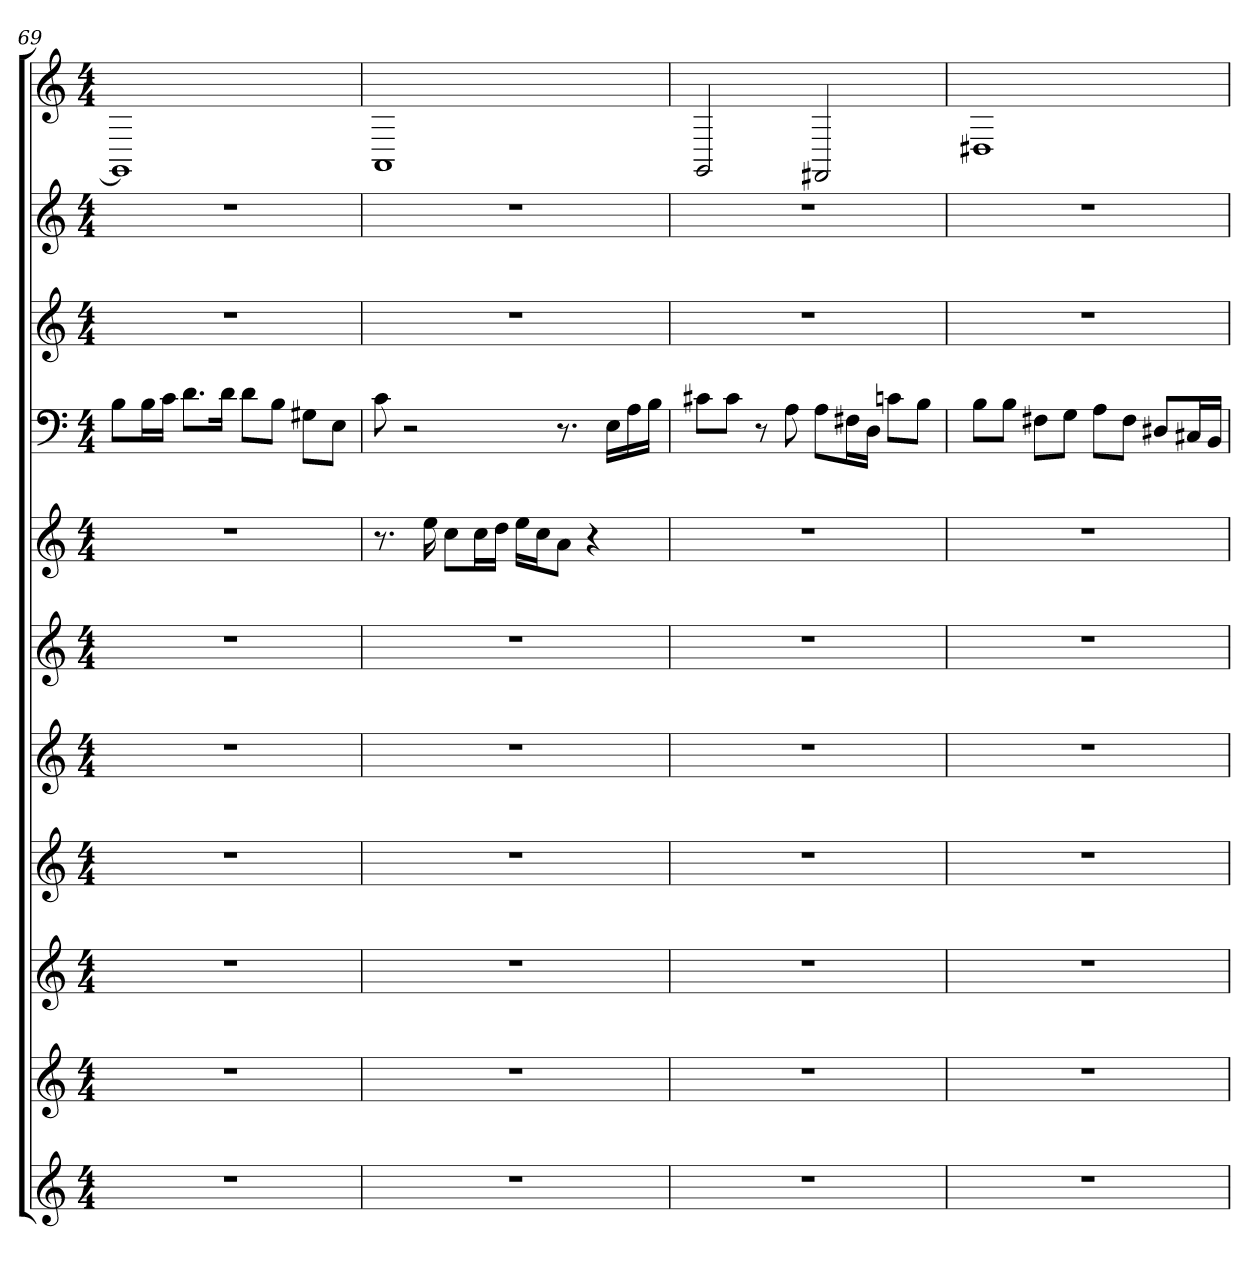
**kern	**kern	**kern	**kern	**kern	**kern	**kern	**kern	**kern	**kern	**kern
*part11	*part10	*part9	*part8	*part7	*part6	*part5	*part4	*part3	*part2	*part1
*staff11	*staff10	*staff9	*staff8	*staff7	*staff6	*staff5	*staff4	*staff3	*staff2	*staff1
*clefG2	*clefG2	*clefG2	*clefG2	*clefG2	*clefG2	*clefG2	*clefF4	*clefG2	*clefG2	*clefG2
*k[]	*k[]	*k[]	*k[]	*k[]	*k[]	*k[]	*k[]	*k[]	*k[]	*k[]
*a:	*a:	*a:	*a:	*a:	*a:	*a:	*a:	*a:	*a:	*a:
*M4/4	*M4/4	*M4/4	*M4/4	*M4/4	*M4/4	*M4/4	*M4/4	*M4/4	*M4/4	*M4/4
=69	=69	=69	=69	=69	=69	=69	=69	=69	=69	=69
1r	1r	1r	1r	1r	1r	1r	8B\L	1r	1r	1GG#]
.	.	.	.	.	.	.	16B\L	.	.	.
.	.	.	.	.	.	.	16c\JJ	.	.	.
.	.	.	.	.	.	.	8.d\L	.	.	.
.	.	.	.	.	.	.	16d\Jk	.	.	.
.	.	.	.	.	.	.	8d\L	.	.	.
.	.	.	.	.	.	.	8B\J	.	.	.
.	.	.	.	.	.	.	8G#X\L	.	.	.
.	.	.	.	.	.	.	8E\J	.	.	.
=70	=70	=70	=70	=70	=70	=70	=70	=70	=70	=70
1r	1r	1r	1r	1r	1r	8.r	8c	1r	1r	1AA
.	.	.	.	.	.	.	2r	.	.	.
.	.	.	.	.	.	16ee	.	.	.	.
.	.	.	.	.	.	8cc\L	.	.	.	.
.	.	.	.	.	.	16cc\L	.	.	.	.
.	.	.	.	.	.	16dd\JJ	.	.	.	.
.	.	.	.	.	.	16ee\LL	.	.	.	.
.	.	.	.	.	.	16cc\J	.	.	.	.
.	.	.	.	.	.	8a\J	8.r	.	.	.
.	.	.	.	.	.	4r	.	.	.	.
.	.	.	.	.	.	.	16E\LL	.	.	.
.	.	.	.	.	.	.	16A\	.	.	.
.	.	.	.	.	.	.	16B\JJ	.	.	.
=71	=71	=71	=71	=71	=71	=71	=71	=71	=71	=71
1r	1r	1r	1r	1r	1r	1r	8c#X\L	1r	1r	2GG
.	.	.	.	.	.	.	8c#\J	.	.	.
.	.	.	.	.	.	.	8r	.	.	.
.	.	.	.	.	.	.	8A	.	.	.
.	.	.	.	.	.	.	8A\L	.	.	2FF#X
.	.	.	.	.	.	.	16F#X\L	.	.	.
.	.	.	.	.	.	.	16D\JJ	.	.	.
.	.	.	.	.	.	.	8cn\L	.	.	.
.	.	.	.	.	.	.	8B\J	.	.	.
=72	=72	=72	=72	=72	=72	=72	=72	=72	=72	=72
1r	1r	1r	1r	1r	1r	1r	8B\L	1r	1r	1D#X
.	.	.	.	.	.	.	8B\J	.	.	.
.	.	.	.	.	.	.	8F#X\L	.	.	.
.	.	.	.	.	.	.	8G\J	.	.	.
.	.	.	.	.	.	.	8A\L	.	.	.
.	.	.	.	.	.	.	8F#\J	.	.	.
.	.	.	.	.	.	.	8D#X/L	.	.	.
.	.	.	.	.	.	.	16C#X/L	.	.	.
.	.	.	.	.	.	.	16BB/JJ	.	.	.
=	=	=	=	=	=	=	=	=	=	=
*-	*-	*-	*-	*-	*-	*-	*-	*-	*-	*-
